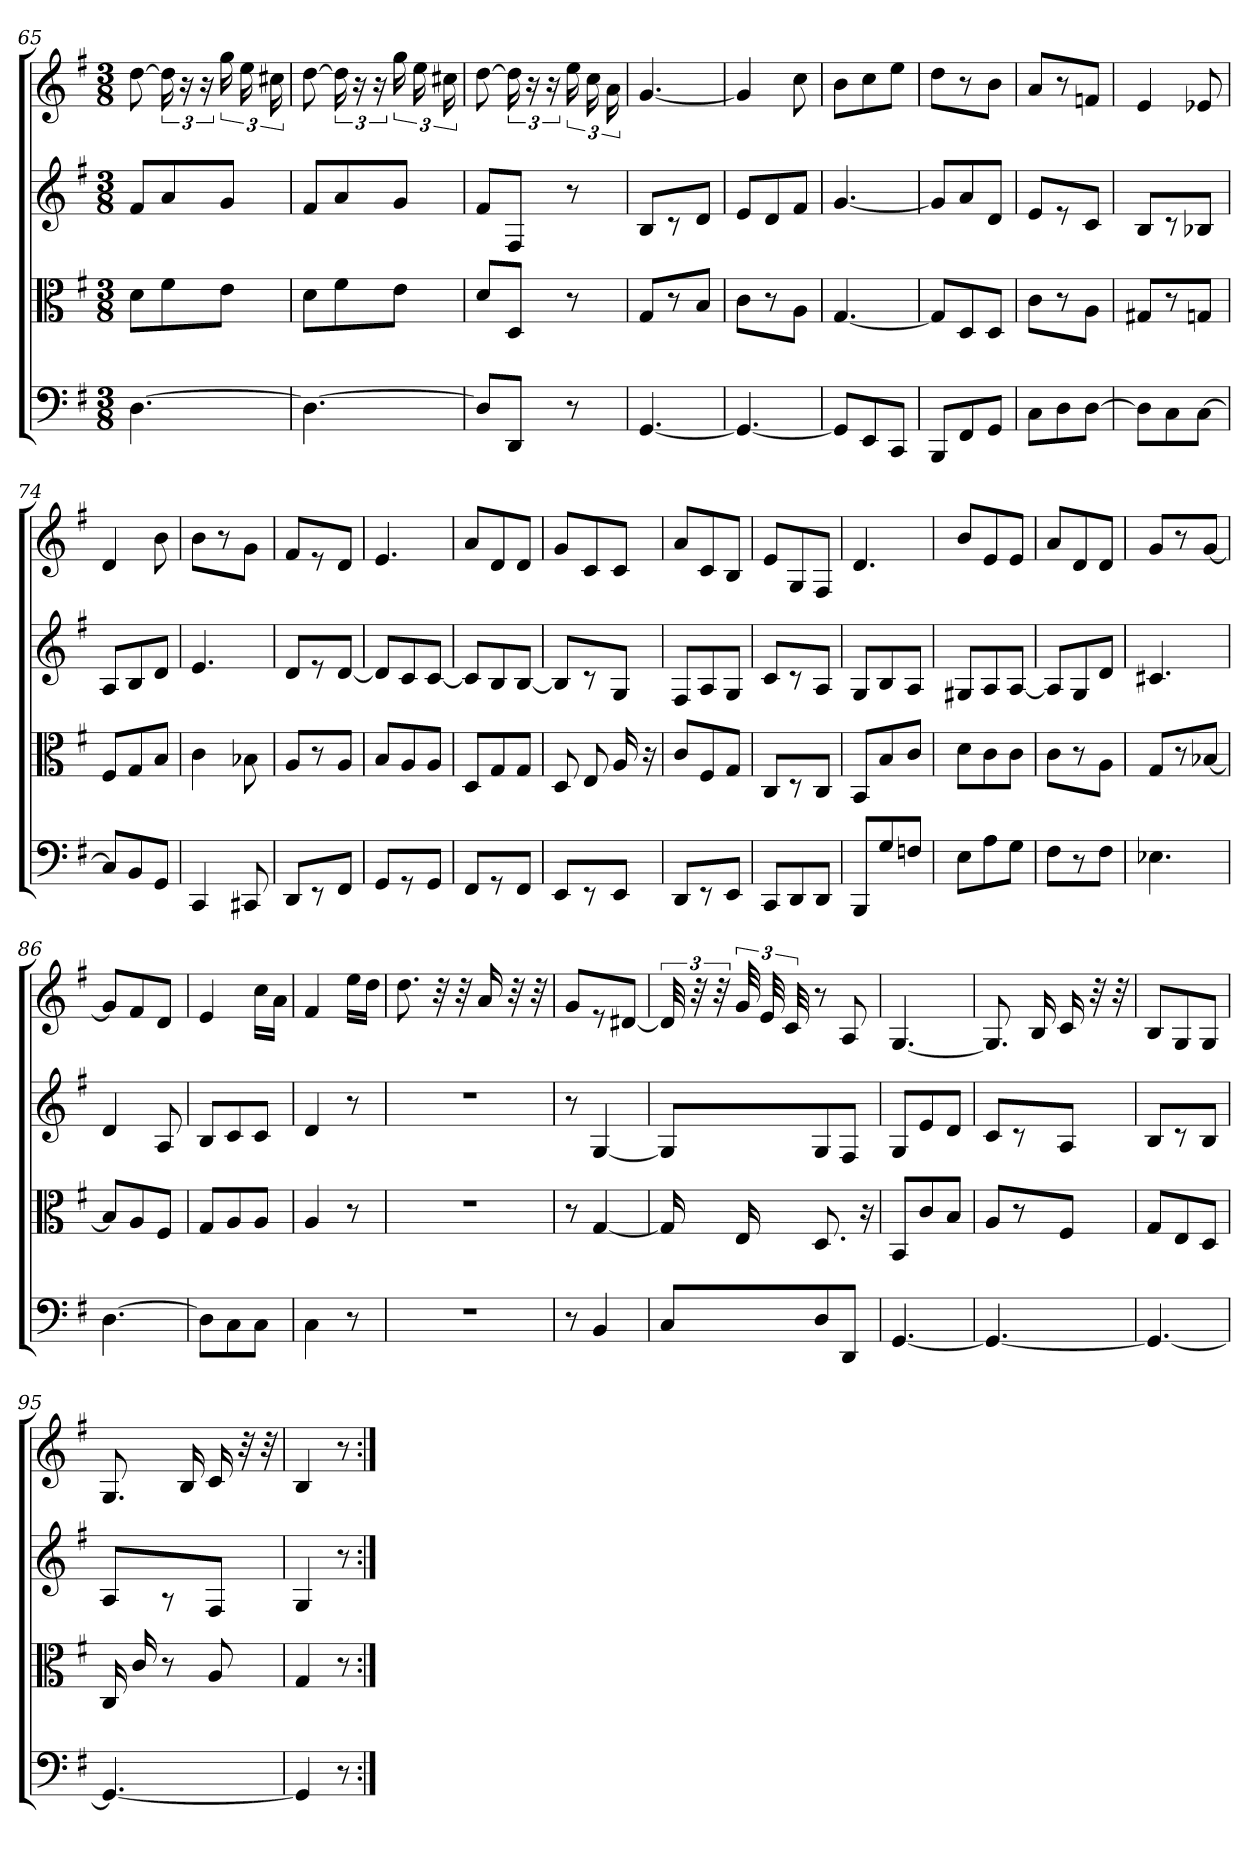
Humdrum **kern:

**kern	**kern	**kern	**kern
*part4	*part3	*part2	*part1
*staff4	*staff3	*staff2	*staff1
*clefF4	*clefC3	*clefG2	*clefG2
*k[f#]	*k[f#]	*k[f#]	*k[f#]
*G:	*G:	*G:	*G:
*M3/8	*M3/8	*M3/8	*M3/8
=65	=65	=65	=65
[4.D\	8d\L	8f#/L	[8dd\
.	8f#\	8a/	24dd\]
.	.	.	24r
.	.	.	24r
.	8e\J	8g/J	24gg\
.	.	.	24ee\
.	.	.	24cc#X\
=66	=66	=66	=66
4.D\_	8d\L	8f#/L	[8dd\
.	8f#\	8a/	24dd\]
.	.	.	24r
.	.	.	24r
.	8e\J	8g/J	24gg\
.	.	.	24ee\
.	.	.	24cc#X\
=67	=67	=67	=67
8D/L]	8d/L	8f#/L	[8dd\
8DD/J	8D/J	8F#/J	24dd\]
.	.	.	24r
.	.	.	24r
8r	8r	8r	24ee\
.	.	.	24cc\
.	.	.	24a\
=68	=68	=68	=68
[4.GG/	8G/L	8B/L	[4.g/
.	8r	8r	.
.	8B/J	8d/J	.
=69	=69	=69	=69
4.GG/_	8c\L	8e/L	4g/]
.	8r	8d/	.
.	8A\J	8f#/J	8cc\
=70	=70	=70	=70
8GG/L]	[4.G/	[4.g/	8b\L
8EE/	.	.	8cc\
8CC/J	.	.	8ee\J
=71	=71	=71	=71
8BBB/L	8G/L]	8g/L]	8dd\L
8FF#/	8D/	8a/	8r
8GG/J	8D/J	8d/J	8b\J
=72	=72	=72	=72
8C\L	8c\L	8e/L	8a/L
8D\	8r	8r	8r
[8D\J	8A\J	8c/J	8fn/J
=73	=73	=73	=73
8D\L]	8G#X/L	8B/L	4e/
8C\	8r	8r	.
[8C\J	8Gn/J	8B-X/J	8e-X/
=74	=74	=74	=74
8C/L]	8F#/L	8A/L	4d/
8BB/	8G/	8B/	.
8GG/J	8B/J	8d/J	8b\
=75	=75	=75	=75
4CC/	4c\	4.e/	8b\L
.	.	.	8r
8CC#X/	8B-X\	.	8g\J
=76	=76	=76	=76
8DD/L	8A/L	8d/L	8f#/L
8r	8r	8r	8r
8FF#/J	8A/J	[8d/J	8d/J
=77	=77	=77	=77
8GG/L	8B/L	8d/L]	4.e/
8r	8A/	8c/	.
8GG/J	8A/J	[8c/J	.
=78	=78	=78	=78
8FF#/L	8D/L	8c/L]	8a/L
8r	8G/	8B/	8d/
8FF#/J	8G/J	[8B/J	8d/J
=79	=79	=79	=79
8EE/L	8D/	8B/L]	8g/L
8r	8E/	8r	8c/
8EE/J	16A/	8G/J	8c/J
.	16r	.	.
=80	=80	=80	=80
8DD/L	8c/L	8F#/L	8a/L
8r	8F#/	8A/	8c/
8EE/J	8G/J	8G/J	8B/J
=81	=81	=81	=81
8CC/L	8C/L	8c/L	8e/L
8DD/	8r	8r	8G/
8DD/J	8C/J	8A/J	8F#/J
=82	=82	=82	=82
8BBB/L	8BB/L	8G/L	4.d/
8G/	8B/	8B/	.
8Fn/J	8c/J	8A/J	.
=83	=83	=83	=83
8E\L	8d\L	8G#X/L	8b/L
8A\	8c\	8A/	8e/
8G\J	8c\J	[8A/J	8e/J
=84	=84	=84	=84
8F#\L	8c\L	8A/L]	8a/L
8r	8r	8G/	8d/
8F#\J	8A\J	8d/J	8d/J
=85	=85	=85	=85
4.E-X\	8G/L	4.c#X/	8g/L
.	8r	.	8r
.	[8B-X/J	.	[8g/J
=86	=86	=86	=86
[4.D\	8B-/L]	4d/	8g/L]
.	8A/	.	8f#/
.	8F#/J	8A/	8d/J
=87	=87	=87	=87
8D\L]	8G/L	8B/L	4e/
8C\	8A/	8c/	.
8C\J	8A/J	8c/J	16cc\LL
.	.	.	16a\JJ
=88	=88	=88	=88
4C\	4A/	4d/	4f#/
8r	8r	8r	16ee\LL
.	.	.	16dd\JJ
=89	=89	=89	=89
4.r	4.r	4.r	8.dd\
.	.	.	32r
.	.	.	32r
.	.	.	16a/
.	.	.	32r
.	.	.	32r
=90	=90	=90	=90
8r	8r	8r	8g/L
4BB/	[4G/	[4G/	8r
.	.	.	[8d#X/J
=91	=91	=91	=91
8C/L	16G/]	8G/L]	48d#/]
.	.	.	48r
.	.	.	48r
.	16E/	.	48g/
.	.	.	48e/
.	.	.	48c/
8D/	8.D/	8G/	8r
8DD/J	.	8F#/J	8A/
.	16r	.	.
=92	=92	=92	=92
[4.GG/	8BB/L	8G/L	[4.G/
.	8c/	8e/	.
.	8B/J	8d/J	.
=93	=93	=93	=93
4.GG/_	8A/L	8c/L	8.G/]
.	8r	8r	.
.	.	.	16B/
.	8F#/J	8A/J	16c/
.	.	.	32r
.	.	.	32r
=94	=94	=94	=94
4.GG/_	8G/L	8B/L	8B/L
.	8E/	8r	8G/
.	8D/J	8B/J	8G/J
=95	=95	=95	=95
4.GG/_	16C/	8A/L	8.G/
.	16c/	.	.
.	8r	8r	.
.	.	.	16B/
.	8A/	8F#/J	16c/
.	.	.	32r
.	.	.	32r
=96	=96	=96	=96
4GG/]	4G/	4G/	4B/
8r	8r	8r	8r
=:|!	=:|!	=:|!	=:|!
*-	*-	*-	*-
